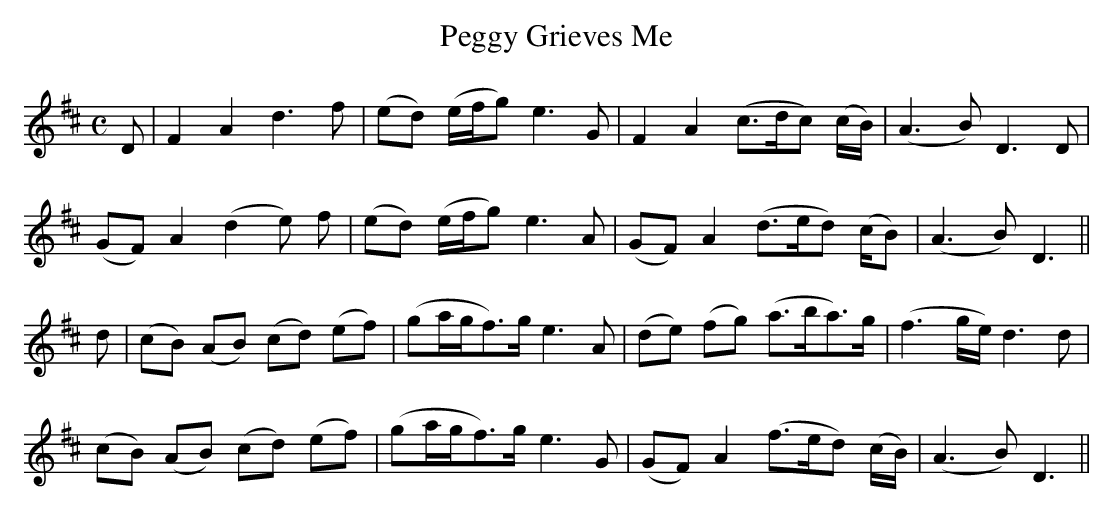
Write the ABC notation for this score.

X:1
T:Peggy Grieves Me
M:C
L:1/8
K:D
D|F2A2 d3f|(ed) (e/f/g) e3G|F2A2 (c>dc) (c/B/)|(A3B) D3D|
(GF) A2 (d2e) f|(ed) (e/f/g) e3A|(GF) A2 (d>ed) (c/B)|(A3B) D3||
d|(cB) (AB) (cd) (ef)|(ga/g/f>)g e3A|(de) (fg) (a>ba>)g|(f3 g/e/) d3d|
(cB) (AB) (cd) (ef)|(ga/g/f>)g e3G|(GF) A2 (f>ed) (c/B/)|(A3B) D3||
